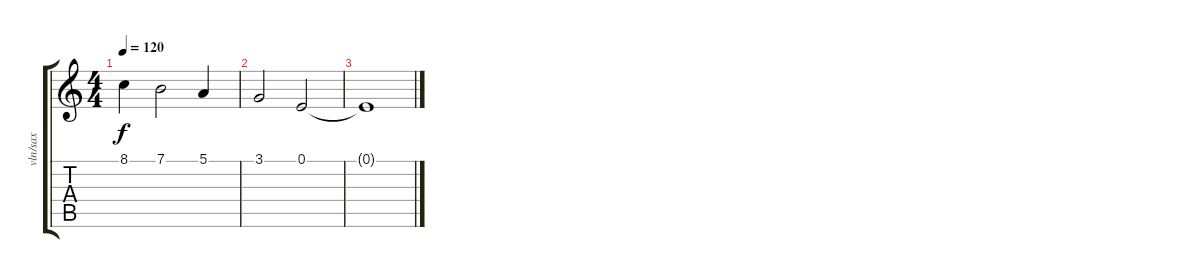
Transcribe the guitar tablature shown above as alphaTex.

\track ("vln/sax" "vln/sax") {instrument violin}
\staff {score tabs}
\tuning (E4 B3 G3 D3 A2 E2) {hide}
\ts (4 4)
\tempo 120
\clef g2
\ks c
8.1.4{dy f} 7.1.2 5.1.4 |
3.1.2 0.1.2 |
0.1{t}.1
